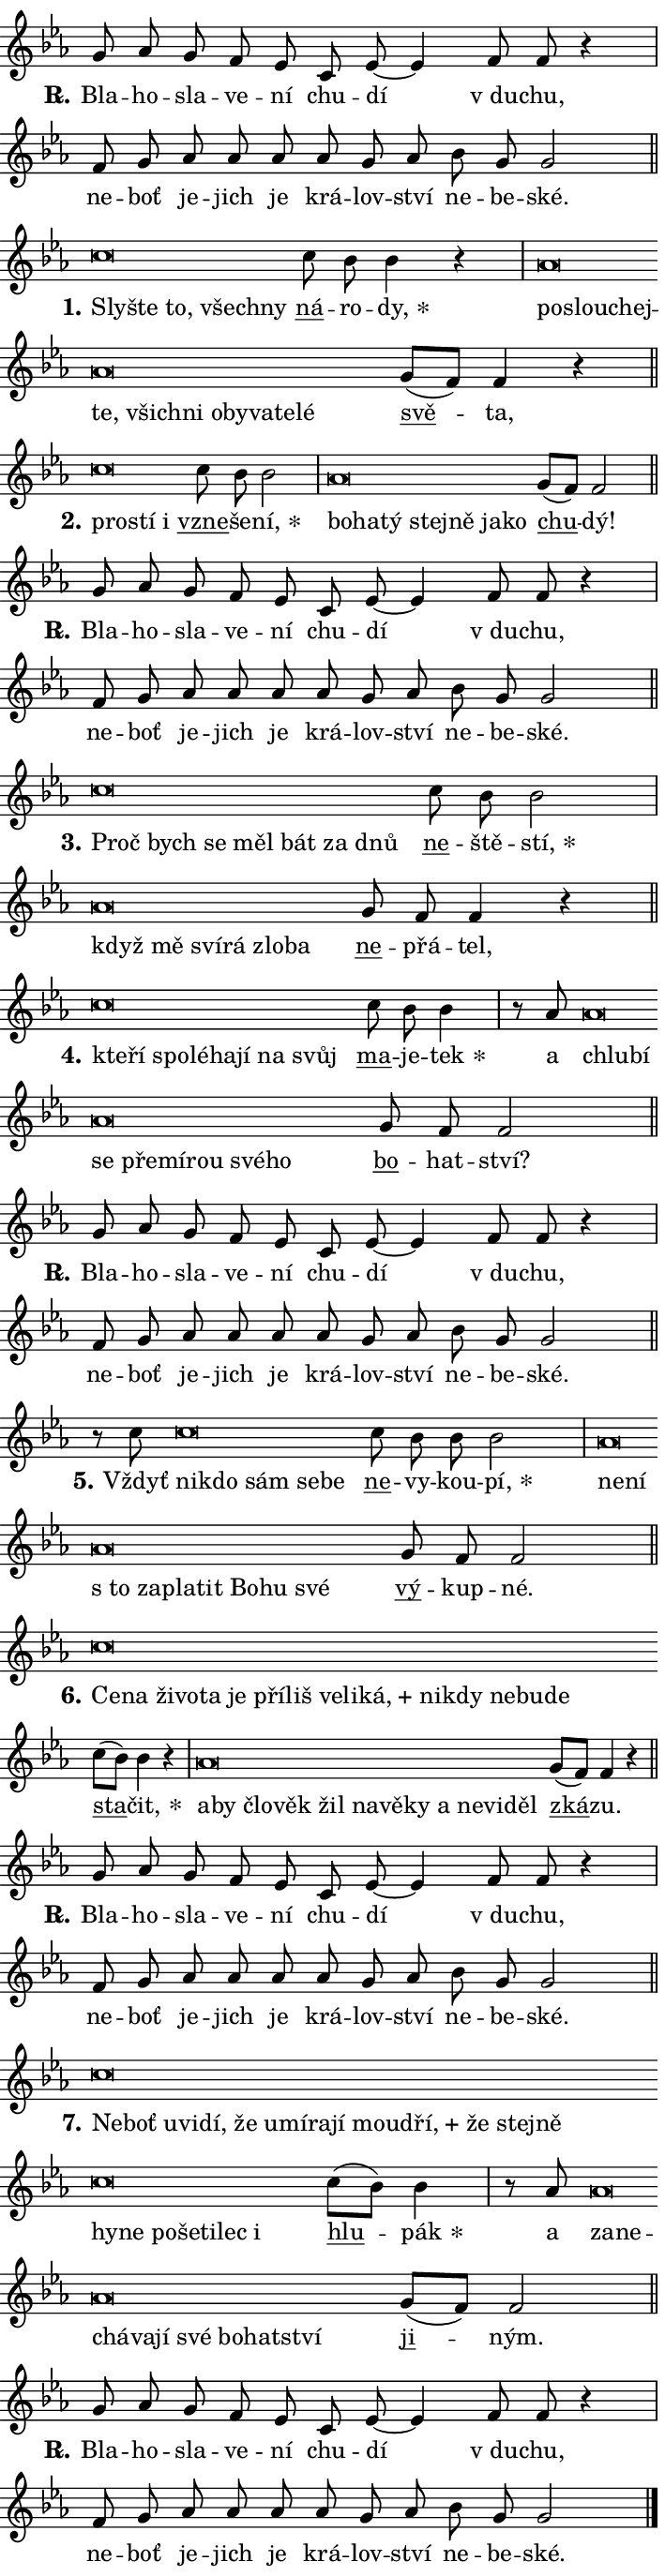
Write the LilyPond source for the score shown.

\version "2.24.0"
\header { tagline = "" }
\paper {
  indent = 0\cm
  top-margin = 0\cm
  right-margin = 0.13\cm % to fit lyric hyphens
  bottom-margin = 0\cm
  left-margin = 0\cm
  paper-width = 12\cm
  page-breaking = #ly:one-page-breaking
  system-system-spacing.basic-distance = #11
  score-system-spacing.basic-distance = #11
  ragged-last = ##f
}


%% Author: Thomas Morley
%% https://lists.gnu.org/archive/html/lilypond-user/2020-05/msg00002.html
#(define (line-position grob)
"Returns position of @var[grob} in current system:
   @code{'start}, if at first time-step
   @code{'end}, if at last time-step
   @code{'middle} otherwise
"
  (let* ((col (ly:item-get-column grob))
         (ln (ly:grob-object col 'left-neighbor))
         (rn (ly:grob-object col 'right-neighbor))
         (col-to-check-left (if (ly:grob? ln) ln col))
         (col-to-check-right (if (ly:grob? rn) rn col))
         (break-dir-left
           (and
             (ly:grob-property col-to-check-left 'non-musical #f)
             (ly:item-break-dir col-to-check-left)))
         (break-dir-right
           (and
             (ly:grob-property col-to-check-right 'non-musical #f)
             (ly:item-break-dir col-to-check-right))))
        (cond ((eqv? 1 break-dir-left) 'start)
              ((eqv? -1 break-dir-right) 'end)
              (else 'middle))))

#(define (tranparent-at-line-position vctor)
  (lambda (grob)
  "Relying on @code{line-position} select the relevant enry from @var{vctor}.
Used to determine transparency,"
    (case (line-position grob)
      ((end) (not (vector-ref vctor 0)))
      ((middle) (not (vector-ref vctor 1)))
      ((start) (not (vector-ref vctor 2))))))

noteHeadBreakVisibility =
#(define-music-function (break-visibility)(vector?)
"Makes @code{NoteHead}s transparent relying on @var{break-visibility}"
#{
  \override NoteHead.transparent =
    #(tranparent-at-line-position break-visibility)
#})

#(define delete-ledgers-for-transparent-note-heads
  (lambda (grob)
    "Reads whether a @code{NoteHead} is transparent.
If so this @code{NoteHead} is removed from @code{'note-heads} from
@var{grob}, which is supposed to be @code{LedgerLineSpanner}.
As a result ledgers are not printed for this @code{NoteHead}"
    (let* ((nhds-array (ly:grob-object grob 'note-heads))
           (nhds-list
             (if (ly:grob-array? nhds-array)
                 (ly:grob-array->list nhds-array)
                 '()))
           ;; Relies on the transparent-property being done before
           ;; Staff.LedgerLineSpanner.after-line-breaking is executed.
           ;; This is fragile ...
           (to-keep
             (remove
               (lambda (nhd)
                 (ly:grob-property nhd 'transparent #f))
               nhds-list)))
      ;; TODO find a better method to iterate over grob-arrays, similiar
      ;; to filter/remove etc for lists
      ;; For now rebuilt from scratch
      (set! (ly:grob-object grob 'note-heads)  '())
      (for-each
        (lambda (nhd)
          (ly:pointer-group-interface::add-grob grob 'note-heads nhd))
        to-keep))))

squashNotes = {
  \override NoteHead.X-extent = #'(-0.2 . 0.2)
  \override NoteHead.Y-extent = #'(-0.75 . 0)
  \override NoteHead.stencil =
    #(lambda (grob)
       (let ((pos (ly:grob-property grob 'staff-position)))
         (begin
           (if (< pos -7) (display "ERROR: Lower brevis then expected\n") (display ""))
           (if (<= pos -6) ly:text-interface::print ly:note-head::print))))
}
unSquashNotes = {
  \revert NoteHead.X-extent
  \revert NoteHead.Y-extent
  \revert NoteHead.stencil
}

hideNotes = \noteHeadBreakVisibility #begin-of-line-visible
unHideNotes = \noteHeadBreakVisibility #all-visible

% work-around for resetting accidentals
% https://lilypond.org/doc/v2.23/Documentation/notation/displaying-rhythms#unmetered-music
cadenzaMeasure = {
  \cadenzaOff
  \partial 1024 s1024
  \cadenzaOn
}

#(define-markup-command (accent layout props text) (markup?)
  "Underline accented syllable"
  (interpret-markup layout props
    #{\markup \override #'(offset . 4.3) \underline { #text }#}))

responsum = \markup \concat {
  "R" \hspace #-1.05 \path #0.1 #'((moveto 0 0.07) (lineto 0.9 0.8)) \hspace #0.05 "."
}

spaceSize = #0.6828661417322834 % exact space size for TeX Gyre Schola

\layout {
  \context {
    \Staff
    \remove "Time_signature_engraver"
    \override LedgerLineSpanner.after-line-breaking = #delete-ledgers-for-transparent-note-heads
  }
  \context {
    \Lyrics {
      \override LyricSpace.minimum-distance = \spaceSize
      \override LyricText.font-name = #"TeX Gyre Schola"
      \override LyricText.font-size = 1
      \override StanzaNumber.font-name = #"TeX Gyre Schola Bold"
      \override StanzaNumber.font-size = 1
    }
  }
  \context {
    \Score 
    \override NoteHead.text =
      #(lambda (grob) 
        (let ((pos (ly:grob-property grob 'staff-position)))
          #{\markup {
            \combine
              \halign #-0.55 \raise #(if (= pos -6) 0 0.5) \override #'(thickness . 2) \draw-line #'(3.2 . 0)
              \musicglyph "noteheads.sM1"
          }#}))
  }
}

% magnetic-lyrics.ily
%
%   written by
%     Jean Abou Samra <jean@abou-samra.fr>
%     Werner Lemberg <wl@gnu.org>
%
%   adapted by
%     Jiri Hon <jiri.hon@gmail.com>
%
% Version 2022-Apr-15

% https://www.mail-archive.com/lilypond-user@gnu.org/msg149350.html

#(define (Left_hyphen_pointer_engraver context)
   "Collect syllable-hyphen-syllable occurrences in lyrics and store
them in properties.  This engraver only looks to the left.  For
example, if the lyrics input is @code{foo -- bar}, it does the
following.

@itemize @bullet
@item
Set the @code{text} property of the @code{LyricHyphen} grob between
@q{foo} and @q{bar} to @code{foo}.

@item
Set the @code{left-hyphen} property of the @code{LyricText} grob with
text @q{foo} to the @code{LyricHyphen} grob between @q{foo} and
@q{bar}.
@end itemize

Use this auxiliary engraver in combination with the
@code{lyric-@/text::@/apply-@/magnetic-@/offset!} hook."
   (let ((hyphen #f)
         (text #f))
     (make-engraver
      (acknowledgers
       ((lyric-syllable-interface engraver grob source-engraver)
        (set! text grob)))
      (end-acknowledgers
       ((lyric-hyphen-interface engraver grob source-engraver)
        ;(when (not (grob::has-interface grob 'lyric-space-interface))
          (set! hyphen grob)));)
      ((stop-translation-timestep engraver)
       (when (and text hyphen)
         (ly:grob-set-object! text 'left-hyphen hyphen))
       (set! text #f)
       (set! hyphen #f)))))

#(define (lyric-text::apply-magnetic-offset! grob)
   "If the space between two syllables is less than the value in
property @code{LyricText@/.details@/.squash-threshold}, move the right
syllable to the left so that it gets concatenated with the left
syllable.

Use this function as a hook for
@code{LyricText@/.after-@/line-@/breaking} if the
@code{Left_@/hyphen_@/pointer_@/engraver} is active."
   (let ((hyphen (ly:grob-object grob 'left-hyphen #f)))
     (when hyphen
       (let ((left-text (ly:spanner-bound hyphen LEFT)))
         (when (grob::has-interface left-text 'lyric-syllable-interface)
           (let* ((common (ly:grob-common-refpoint grob left-text X))
                  (this-x-ext (ly:grob-extent grob common X))
                  (left-x-ext
                   (begin
                     ;; Trigger magnetism for left-text.
                     (ly:grob-property left-text 'after-line-breaking)
                     (ly:grob-extent left-text common X)))
                  ;; `delta` is the gap width between two syllables.
                  (delta (- (interval-start this-x-ext)
                            (interval-end left-x-ext)))
                  (details (ly:grob-property grob 'details))
                  (threshold (assoc-get 'squash-threshold details 0.2)))
             (when (< delta threshold)
               (let* (;; We have to manipulate the input text so that
                      ;; ligatures crossing syllable boundaries are not
                      ;; disabled.  For languages based on the Latin
                      ;; script this is essentially a beautification.
                      ;; However, for non-Western scripts it can be a
                      ;; necessity.
                      (lt (ly:grob-property left-text 'text))
                      (rt (ly:grob-property grob 'text))
                      (is-space (grob::has-interface hyphen 'lyric-space-interface))
                      (space (if is-space " " ""))
                      (extra-delta (if is-space spaceSize 0))
                      ;; Append new syllable.
                      (ltrt-space (if (and (string? lt) (string? rt))
                                (string-append lt space rt)
                                (make-concat-markup (list lt space rt))))
                      ;; Right-align `ltrt` to the right side.
                      (ltrt-space-markup (grob-interpret-markup
                               grob
                               (make-translate-markup
                                (cons (interval-length this-x-ext) 0)
                                (make-right-align-markup ltrt-space)))))
                 (begin
                   ;; Don't print `left-text`.
                   (ly:grob-set-property! left-text 'stencil #f)
                   ;; Set text and stencil (which holds all collected
                   ;; syllables so far) and shift it to the left.
                   (ly:grob-set-property! grob 'text ltrt-space)
                   (ly:grob-set-property! grob 'stencil ltrt-space-markup)
                   (ly:grob-translate-axis! grob (- (- delta extra-delta)) X))))))))))


#(define (lyric-hyphen::displace-bounds-first grob)
   ;; Make very sure this callback isn't triggered too early.
   (let ((left (ly:spanner-bound grob LEFT))
         (right (ly:spanner-bound grob RIGHT)))
     (ly:grob-property left 'after-line-breaking)
     (ly:grob-property right 'after-line-breaking)
     (ly:lyric-hyphen::print grob)))

squashThreshold = #0.4

\layout {
  \context {
    \Lyrics
    \consists #Left_hyphen_pointer_engraver
    \override LyricText.after-line-breaking =
      #lyric-text::apply-magnetic-offset!
    \override LyricHyphen.stencil = #lyric-hyphen::displace-bounds-first
    \override LyricText.details.squash-threshold = \squashThreshold
    \override LyricHyphen.minimum-distance = 0
    \override LyricHyphen.minimum-length = \squashThreshold
  }
}

squashText = \override LyricText.details.squash-threshold = 9999
unSquashText = \override LyricText.details.squash-threshold = \squashThreshold

leftText = \override LyricText.self-alignment-X = #LEFT
unLeftText = \revert LyricText.self-alignment-X

starOffset = #(lambda (grob) 
                (let ((x_offset (ly:self-alignment-interface::aligned-on-x-parent grob)))
                  (if (= x_offset 0) 0 (+ x_offset 1.2))))

star = #(define-music-function (syllable)(string?)
"Append star separator at the end of a syllable"
#{
  \once \override LyricText.X-offset = #starOffset
  \lyricmode { \markup {
    #syllable
    \override #'((font-name . "TeX Gyre Schola Bold")) \hspace #0.2 \lower #0.65 \larger "*"
  } }
#})

starAccent = #(define-music-function (syllable)(string?)
"Append star separator at the end of a syllable and make accent"
#{
  \once \override LyricText.X-offset = #starOffset
  \lyricmode { \markup {
    \accent #syllable
    \override #'((font-name . "TeX Gyre Schola Bold")) \hspace #0.2 \lower #0.65 \larger "*"
  } }
#})

breath = #(define-music-function (syllable)(string?)
"Append breathing indicator at the end of a syllable"
#{
  \lyricmode { \markup { #syllable "+" } }
#})

optionalBreath = #(define-music-function (syllable)(string?)
"Append optional breathing indicator at the end of a syllable"
#{
  \lyricmode { \markup { #syllable "(+)" } }
#})


\score {
    <<
        \new Voice = "melody" { \cadenzaOn \key es \major \relative { g'8 as g f es \bar "" c es~ es4 \bar "" f8 f r4 \cadenzaMeasure \bar "|" f8 g \bar "" as as as \bar "" as g as \bar "" bes g g2 \cadenzaMeasure \bar "||" \break } }
        \new Lyrics \lyricsto "melody" { \lyricmode { \set stanza = \responsum
Bla -- ho -- sla -- ve -- ní chu -- dí "v du" -- chu, ne -- boť je -- jich je krá -- lov -- ství ne -- be -- ské. } }
    >>
    \layout {}
}

\score {
    <<
        \new Voice = "melody" { \cadenzaOn \key es \major \relative { \squashNotes c''\breve*1/16 \hideNotes \breve*1/16 \bar "" \breve*1/16 \bar "" \breve*1/16 \breve*1/16 \bar "" \unHideNotes \unSquashNotes \bar "" c8 bes bes4 r \cadenzaMeasure \bar "|" \squashNotes as\breve*1/16 \hideNotes \breve*1/16 \bar "" \breve*1/16 \bar "" \breve*1/16 \bar "" \breve*1/16 \bar "" \breve*1/16 \bar "" \breve*1/16 \bar "" \breve*1/16 \bar "" \breve*1/16 \bar "" \breve*1/16 \breve*1/16 \bar "" \unHideNotes \unSquashNotes \bar "" g8[( f)] f4 r \cadenzaMeasure \bar "||" \break } }
        \new Lyrics \lyricsto "melody" { \lyricmode { \set stanza = "1."
\leftText Sly -- \squashText šte to, všech -- ny \unLeftText \unSquashText \markup \accent ná -- ro -- \star dy, \leftText po -- \squashText slou -- chej -- te, všich -- ni o -- by -- va -- te -- lé \unLeftText \unSquashText \markup \accent svě -- ta, } }
    >>
    \layout {}
}

\score {
    <<
        \new Voice = "melody" { \cadenzaOn \key es \major \relative { \squashNotes c''\breve*1/16 \hideNotes \breve*1/16 \breve*1/16 \bar "" \unHideNotes \unSquashNotes \bar "" c8 bes bes2 \cadenzaMeasure \bar "|" \squashNotes as\breve*1/16 \hideNotes \breve*1/16 \bar "" \breve*1/16 \bar "" \breve*1/16 \bar "" \breve*1/16 \bar "" \breve*1/16 \breve*1/16 \bar "" \unHideNotes \unSquashNotes \bar "" g8[( f)] f2 \cadenzaMeasure \bar "||" \break } }
        \new Lyrics \lyricsto "melody" { \lyricmode { \set stanza = "2."
\leftText pro -- \squashText stí i \unLeftText \unSquashText \markup \accent vzne -- še -- \star ní, \leftText bo -- \squashText ha -- tý stej -- ně ja -- ko \unLeftText \unSquashText \markup \accent chu -- dý! } }
    >>
    \layout {}
}

\score {
    <<
        \new Voice = "melody" { \cadenzaOn \key es \major \relative { g'8 as g f es \bar "" c es~ es4 \bar "" f8 f r4 \cadenzaMeasure \bar "|" f8 g \bar "" as as as \bar "" as g as \bar "" bes g g2 \cadenzaMeasure \bar "||" \break } }
        \new Lyrics \lyricsto "melody" { \lyricmode { \set stanza = \responsum
Bla -- ho -- sla -- ve -- ní chu -- dí "v du" -- chu, ne -- boť je -- jich je krá -- lov -- ství ne -- be -- ské. } }
    >>
    \layout {}
}

\score {
    <<
        \new Voice = "melody" { \cadenzaOn \key es \major \relative { \squashNotes c''\breve*1/16 \hideNotes \breve*1/16 \bar "" \breve*1/16 \bar "" \breve*1/16 \bar "" \breve*1/16 \bar "" \breve*1/16 \breve*1/16 \bar "" \unHideNotes \unSquashNotes \bar "" c8 bes bes2 \cadenzaMeasure \bar "|" \squashNotes as\breve*1/16 \hideNotes \breve*1/16 \bar "" \breve*1/16 \bar "" \breve*1/16 \bar "" \breve*1/16 \breve*1/16 \bar "" \unHideNotes \unSquashNotes \bar "" g8 f f4 r \cadenzaMeasure \bar "||" \break } }
        \new Lyrics \lyricsto "melody" { \lyricmode { \set stanza = "3."
\leftText Proč \squashText bych se měl bát za dnů \unLeftText \unSquashText \markup \accent ne -- ště -- \star stí, \leftText když \squashText mě sví -- rá zlo -- ba \unLeftText \unSquashText \markup \accent ne -- přá -- tel, } }
    >>
    \layout {}
}

\score {
    <<
        \new Voice = "melody" { \cadenzaOn \key es \major \relative { \squashNotes c''\breve*1/16 \hideNotes \breve*1/16 \bar "" \breve*1/16 \bar "" \breve*1/16 \bar "" \breve*1/16 \bar "" \breve*1/16 \bar "" \breve*1/16 \breve*1/16 \bar "" \unHideNotes \unSquashNotes \bar "" c8 bes bes4 \cadenzaMeasure \bar "|" r8 as8 \squashNotes as\breve*1/16 \hideNotes \breve*1/16 \bar "" \breve*1/16 \bar "" \breve*1/16 \bar "" \breve*1/16 \bar "" \breve*1/16 \bar "" \breve*1/16 \breve*1/16 \bar "" \unHideNotes \unSquashNotes \bar "" g8 f f2 \cadenzaMeasure \bar "||" \break } }
        \new Lyrics \lyricsto "melody" { \lyricmode { \set stanza = "4."
\leftText kte -- \squashText ří spo -- lé -- ha -- jí na svůj \unLeftText \unSquashText \markup \accent ma -- je -- \star tek a \leftText chlu -- \squashText bí se pře -- mí -- rou své -- ho \unLeftText \unSquashText \markup \accent bo -- hat -- ství? } }
    >>
    \layout {}
}

\score {
    <<
        \new Voice = "melody" { \cadenzaOn \key es \major \relative { g'8 as g f es \bar "" c es~ es4 \bar "" f8 f r4 \cadenzaMeasure \bar "|" f8 g \bar "" as as as \bar "" as g as \bar "" bes g g2 \cadenzaMeasure \bar "||" \break } }
        \new Lyrics \lyricsto "melody" { \lyricmode { \set stanza = \responsum
Bla -- ho -- sla -- ve -- ní chu -- dí "v du" -- chu, ne -- boť je -- jich je krá -- lov -- ství ne -- be -- ské. } }
    >>
    \layout {}
}

\score {
    <<
        \new Voice = "melody" { \cadenzaOn \key es \major \relative { r8 c''8 \squashNotes c\breve*1/16 \hideNotes \breve*1/16 \bar "" \breve*1/16 \bar "" \breve*1/16 \breve*1/16 \bar "" \unHideNotes \unSquashNotes \bar "" c8 bes bes bes2 \cadenzaMeasure \bar "|" \squashNotes as\breve*1/16 \hideNotes \breve*1/16 \bar "" \breve*1/16 \bar "" \breve*1/16 \bar "" \breve*1/16 \bar "" \breve*1/16 \bar "" \breve*1/16 \bar "" \breve*1/16 \breve*1/16 \bar "" \unHideNotes \unSquashNotes \bar "" g8 f f2 \cadenzaMeasure \bar "||" \break } }
        \new Lyrics \lyricsto "melody" { \lyricmode { \set stanza = "5."
Vždyť \leftText ni -- \squashText kdo sám se -- be \unLeftText \unSquashText \markup \accent ne -- vy -- kou -- \star pí, \leftText ne -- \squashText ní "s to" za -- pla -- tit Bo -- hu své \unLeftText \unSquashText \markup \accent vý -- kup -- né. } }
    >>
    \layout {}
}

\score {
    <<
        \new Voice = "melody" { \cadenzaOn \key es \major \relative { \squashNotes c''\breve*1/16 \hideNotes \breve*1/16 \bar "" \breve*1/16 \bar "" \breve*1/16 \bar "" \breve*1/16 \bar "" \breve*1/16 \bar "" \breve*1/16 \bar "" \breve*1/16 \bar "" \breve*1/16 \bar "" \breve*1/16 \bar "" \breve*1/16 \bar "" \breve*1/16 \bar "" \breve*1/16 \bar "" \breve*1/16 \bar "" \breve*1/16 \breve*1/16 \bar "" \unHideNotes \unSquashNotes \bar "" c8[( bes)] bes4 r \cadenzaMeasure \bar "|" \squashNotes as\breve*1/16 \hideNotes \breve*1/16 \bar "" \breve*1/16 \bar "" \breve*1/16 \bar "" \breve*1/16 \bar "" \breve*1/16 \bar "" \breve*1/16 \bar "" \breve*1/16 \bar "" \breve*1/16 \bar "" \breve*1/16 \bar "" \breve*1/16 \breve*1/16 \bar "" \unHideNotes \unSquashNotes \bar "" g8[( f)] f4 r \cadenzaMeasure \bar "||" \break } }
        \new Lyrics \lyricsto "melody" { \lyricmode { \set stanza = "6."
\leftText Ce -- \squashText na ži -- vo -- ta je pří -- liš ve -- li -- \breath "ká," ni -- kdy ne -- bu -- de \unLeftText \unSquashText \markup \accent sta -- \star čit, \leftText a -- \squashText by člo -- věk žil na -- vě -- ky a ne -- vi -- děl \unLeftText \unSquashText \markup \accent zká -- zu. } }
    >>
    \layout {}
}

\score {
    <<
        \new Voice = "melody" { \cadenzaOn \key es \major \relative { g'8 as g f es \bar "" c es~ es4 \bar "" f8 f r4 \cadenzaMeasure \bar "|" f8 g \bar "" as as as \bar "" as g as \bar "" bes g g2 \cadenzaMeasure \bar "||" \break } }
        \new Lyrics \lyricsto "melody" { \lyricmode { \set stanza = \responsum
Bla -- ho -- sla -- ve -- ní chu -- dí "v du" -- chu, ne -- boť je -- jich je krá -- lov -- ství ne -- be -- ské. } }
    >>
    \layout {}
}

\score {
    <<
        \new Voice = "melody" { \cadenzaOn \key es \major \relative { \squashNotes c''\breve*1/16 \hideNotes \breve*1/16 \bar "" \breve*1/16 \bar "" \breve*1/16 \bar "" \breve*1/16 \bar "" \breve*1/16 \bar "" \breve*1/16 \bar "" \breve*1/16 \bar "" \breve*1/16 \bar "" \breve*1/16 \bar "" \breve*1/16 \bar "" \breve*1/16 \bar "" \breve*1/16 \bar "" \breve*1/16 \bar "" \breve*1/16 \bar "" \breve*1/16 \bar "" \breve*1/16 \bar "" \breve*1/16 \bar "" \breve*1/16 \bar "" \breve*1/16 \bar "" \breve*1/16 \breve*1/16 \bar "" \unHideNotes \unSquashNotes \bar "" c8[( bes)] bes4 \cadenzaMeasure \bar "|" r8 as8 \squashNotes as\breve*1/16 \hideNotes \breve*1/16 \bar "" \breve*1/16 \bar "" \breve*1/16 \bar "" \breve*1/16 \bar "" \breve*1/16 \bar "" \breve*1/16 \bar "" \breve*1/16 \breve*1/16 \bar "" \unHideNotes \unSquashNotes \bar "" g8[( f)] f2 \cadenzaMeasure \bar "||" \break } }
        \new Lyrics \lyricsto "melody" { \lyricmode { \set stanza = "7."
\leftText Ne -- \squashText boť u -- vi -- dí, že u -- mí -- ra -- jí mou -- \breath "dří," že stej -- ně hy -- ne po -- še -- ti -- lec i \unLeftText \unSquashText \markup \accent hlu -- \star pák a \leftText za -- \squashText ne -- chá -- va -- jí své bo -- hat -- ství \unLeftText \unSquashText \markup \accent ji -- ným. } }
    >>
    \layout {}
}

\score {
    <<
        \new Voice = "melody" { \cadenzaOn \key es \major \relative { g'8 as g f es \bar "" c es~ es4 \bar "" f8 f r4 \cadenzaMeasure \bar "|" f8 g \bar "" as as as \bar "" as g as \bar "" bes g g2 \cadenzaMeasure \bar "||" \break } \bar "|." }
        \new Lyrics \lyricsto "melody" { \lyricmode { \set stanza = \responsum
Bla -- ho -- sla -- ve -- ní chu -- dí "v du" -- chu, ne -- boť je -- jich je krá -- lov -- ství ne -- be -- ské. } }
    >>
    \layout {}
}
